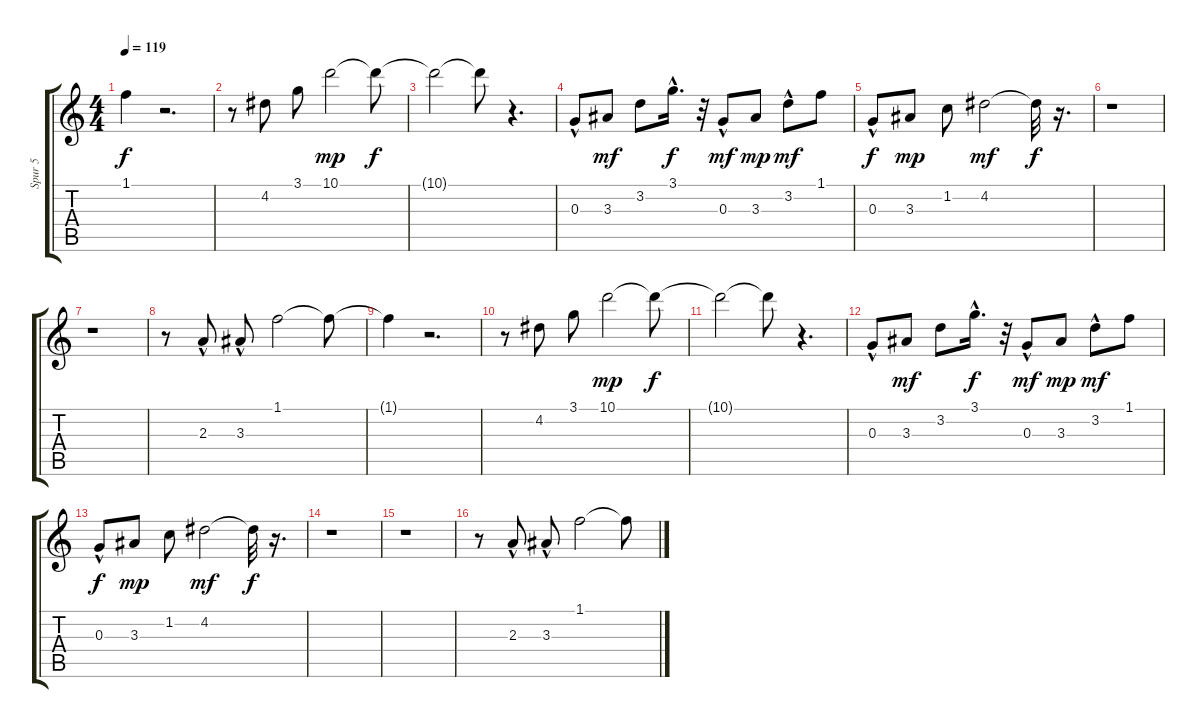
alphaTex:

\track ("Spur 5" "Spur 5") {instrument acousticguitarsteel}
\staff {score tabs}
\tuning (E4 B3 G3 D3 A2 E2) {hide}
\ts (4 4)
\tempo 119
\clef g2
\ks c
1.1{t}.4{dy f} r.2{d} |
r.8 4.2.8 3.1.8 10.1.2{dy mp} 10.1{t}.8{dy f} |
10.1{t}.2 10.1{t}.8 r.4{d} |
0.3{hac}.8 3.3.8{dy mf} 3.2.8 3.1{hac}.16{d dy f} r.32 0.3{hac}.8{dy mf} 3.3.8{dy mp} 3.2{hac}.8{dy mf} 1.1.8 |
0.3{hac}.8{dy f} 3.3.8{dy mp} 1.2.8 4.2.2{dy mf} 4.2{t}.32{dy f} r.16{d} |
r.1 |
r.1 |
r.8 2.3{hac}.8 3.3{hac}.8 1.1.2 1.1{t}.8 |
1.1{t}.4 r.2{d} |
r.8 4.2.8 3.1.8 10.1.2{dy mp} 10.1{t}.8{dy f} |
10.1{t}.2 10.1{t}.8 r.4{d} |
0.3{hac}.8 3.3.8{dy mf} 3.2.8 3.1{hac}.16{d dy f} r.32 0.3{hac}.8{dy mf} 3.3.8{dy mp} 3.2{hac}.8{dy mf} 1.1.8 |
0.3{hac}.8{dy f} 3.3.8{dy mp} 1.2.8 4.2.2{dy mf} 4.2{t}.32{dy f} r.16{d} |
r.1 |
r.1 |
r.8 2.3{hac}.8 3.3{hac}.8 1.1.2 1.1{t}.8
